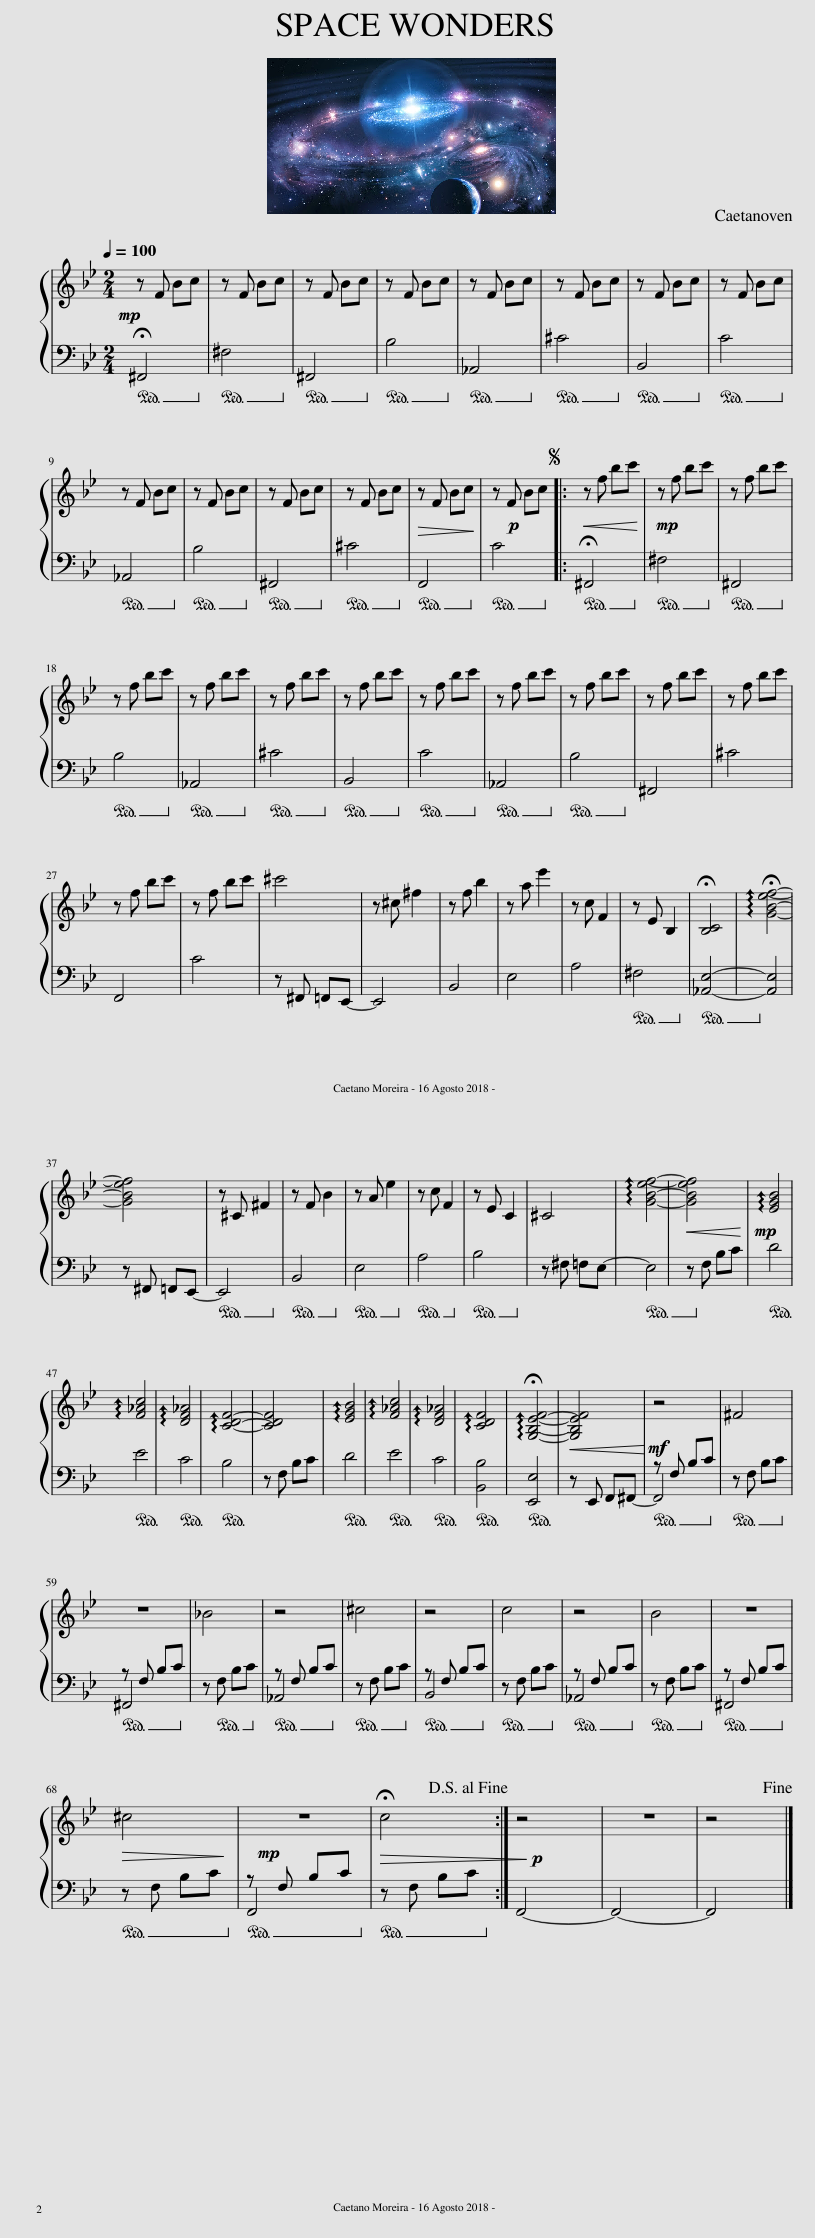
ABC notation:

X:1
%%score { 1 | ( 2 3 ) }
L:1/8
Q:1/4=100
M:2/4
I:linebreak $
K:Bb
V:1 treble
V:2 bass
V:3 bass
V:1
!mp! z F Bc | z F Bc | z F Bc | z F Bc | z F Bc | %5
 z F Bc | z F Bc | z F Bc |$ z F Bc | z F Bc | %10
 z F Bc | z F Bc |!>(! z F Bc!>)! | z!p! F Bc |:S!<(! z f bc'!<)! | %15
!mp! z f bc' | z f bc' |$ z f bc' | z f bc' | z f bc' | %20
 z f bc' | z f bc' | z f bc' | z f bc' | z f bc' | %25
 z f bc' |$ z f bc' | z f bc' | ^c'4 | z ^c ^f2 | %30
 z f b2 | z a e'2 | z c F2 | z E B,2 | !fermata![B,C]4 | %35
 !arpeggio!!fermata![GBef]4- |$ [GBef]4 | z ^C ^F2 | z F B2 | z A e2 | %40
 z c F2 | z E C2 | ^C4 | !arpeggio![GBef]4- |!<(! [GBef]4!<)! | %45
!mp! !arpeggio![EGB]4 |$ !arpeggio![F_Ac]4 | !arpeggio![DF_A]4 | !arpeggio![CDF]4- | [CDF]4 | %50
 !arpeggio![EGB]4 | !arpeggio![F_Ac]4 | !arpeggio![DF_A]4 | !arpeggio![CDF]4 | !arpeggio!!fermata![G,B,EF]4- | %55
!<(! [G,B,EF]4!<)! |!mf! z4 | ^F4 |$ z4 | _B4 | %60
 z4 | ^c4 | z4 | c4 | z4 | %65
 B4 | z4 |$!>(! ^c4!>)! | z4!mp! |!>(! !fermata!c4!>)!!D.S.! :| %70
!p! z4 | z4 | z4!fine! |] %73
V:2
!ped! !fermata!^F,,4!ped-up! |!ped! ^F,4!ped-up! |!ped! ^F,,4!ped-up! |!ped! B,4!ped-up! |!ped! _A,,4!ped-up! | %5
!ped! ^C4!ped-up! |!ped! B,,4!ped-up! |!ped! C4!ped-up! |$!ped! _A,,4!ped-up! |!ped! B,4!ped-up! | %10
!ped! ^F,,4!ped-up! |!ped! ^C4!ped-up! |!ped! F,,4!ped-up! |!ped! C4!ped-up! |:!ped! !fermata!^F,,4!ped-up! | %15
!ped! ^F,4!ped-up! |!ped! ^F,,4!ped-up! |$!ped! B,4!ped-up! |!ped! _A,,4!ped-up! |!ped! ^C4!ped-up! | %20
!ped! B,,4!ped-up! |!ped! C4!ped-up! |!ped! _A,,4!ped-up! |!ped! B,4!ped-up! | ^F,,4 | %25
 ^C4 |$ F,,4 | C4 | z ^F,, =F,,E,,- | E,,4 | %30
 B,,4 | E,4 | A,4 |!ped! ^F,4!ped-up! |!ped! [_A,,E,]4-!ped-up! | %35
 [A,,E,]4 |$ z ^F,, =F,,E,,- |!ped! E,,4!ped-up! |!ped! B,,4!ped-up! |!ped! E,4!ped-up! | %40
!ped! A,4!ped-up! |!ped! B,4!ped-up! | z ^F, =F,E,- |!ped! E,4!ped-up! | z F, B,C | %45
!ped! D4!ped-up! |$!ped! E4!ped-up! |!ped! C4!ped-up! |!ped! B,4!ped-up! | z F, B,C | %50
!ped! D4!ped-up! |!ped! E4!ped-up! |!ped! C4!ped-up! |!ped! [B,,B,]4!ped-up! |!ped! [E,,E,]4!ped-up! | %55
 z E,, F,,^F,,- |!ped! F,,4!ped-up! |!ped! z F, B,C!ped-up! |$!ped! ^F,,4!ped-up! | z!ped! F, B,C!ped-up! | %60
!ped! _A,,4!ped-up! |!ped! z F, B,C!ped-up! |!ped! B,,4!ped-up! |!ped! z F, B,C!ped-up! |!ped! _A,,4!ped-up! | %65
!ped! z F, B,C!ped-up! |!ped! ^F,,4!ped-up! |$!ped! z F, B,C!ped-up! |!ped! F,,4!ped-up! |!ped! z F, B,C!ped-up! :| %70
 F,,4- | F,,4- | F,,4 |] %73
V:3
 x4 | x4 | x4 | x4 | x4 | %5
 x4 | x4 | x4 |$ x4 | x4 | %10
 x4 | x4 | x4 | x4 |: x4 | %15
 x4 | x4 |$ x4 | x4 | x4 | %20
 x4 | x4 | x4 | x4 | x4 | %25
 x4 |$ x4 | x4 | x4 | x4 | %30
 x4 | x4 | x4 | x4 | x4 | %35
 x4 |$ x4 | x4 | x4 | x4 | %40
 x4 | x4 | x4 | x4 | x4 | %45
 x4 |$ x4 | x4 | x4 | x4 | %50
 x4 | x4 | x4 | x4 | x4 | %55
 x4 | z F, B,C | x4 |$ z F, B,C | x4 | %60
 z F, B,C | x4 | z F, B,C | x4 | z F, B,C | %65
 x4 | z F, B,C |$ x4 | z F, B,C | x4 :| %70
 x4 | x4 | x4 |] %73
